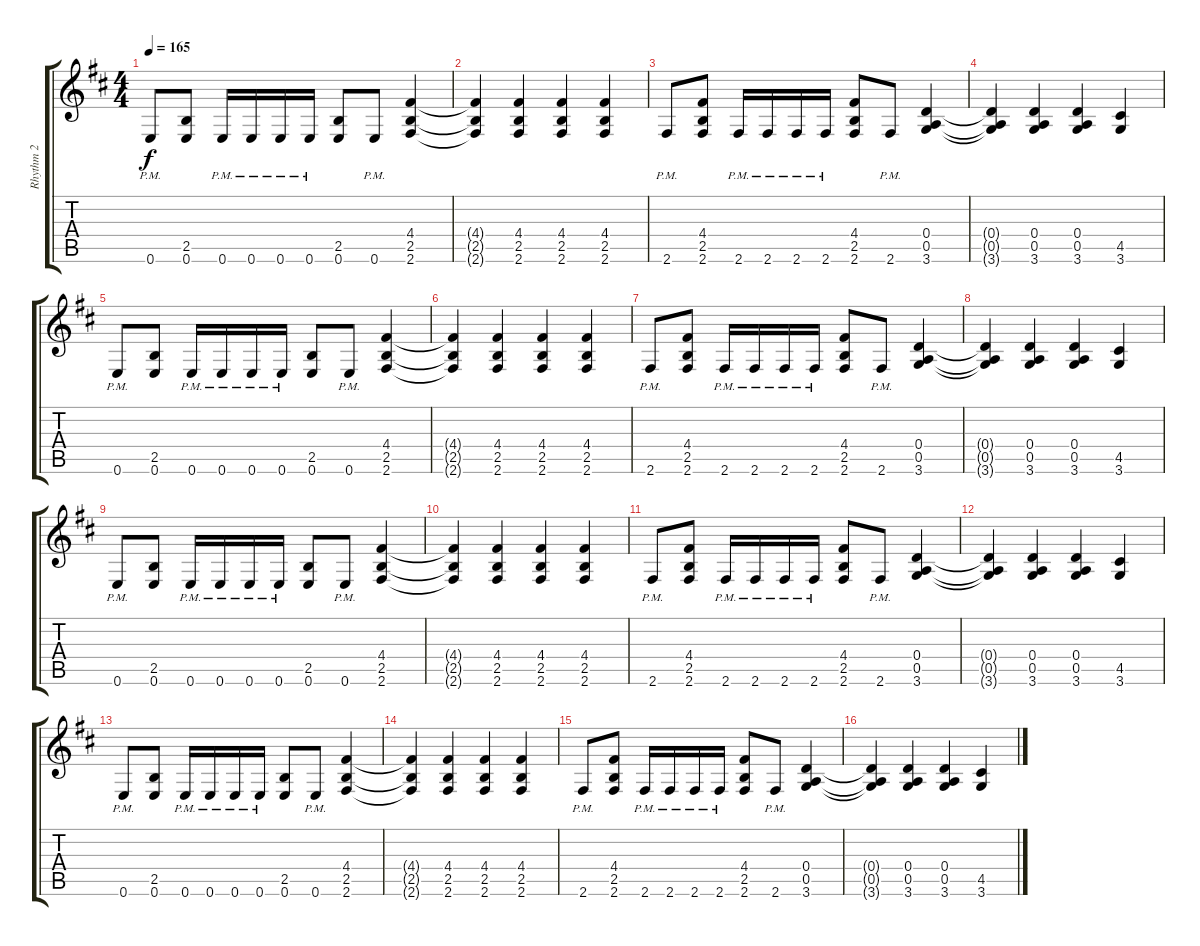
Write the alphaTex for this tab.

\track ("Rhythm 2" "Rhythm 2") {instrument distortionguitar}
\staff {score tabs}
\tuning (E4 B3 G3 D3 A2 E2) {hide}
\ts (4 4)
\tempo 165
\clef g2
\ks bminor
0.6{pm}.8{dy f} (2.5 0.6).8 0.6{pm}.16 0.6{pm}.16 0.6{pm}.16 0.6{pm}.16 (2.5 0.6).8 0.6{pm}.8 (4.4 2.5 2.6).4 |
(4.4{t} 2.5{t} 2.6{t}).4 (4.4 2.5 2.6).4 (4.4 2.5 2.6).4 (4.4 2.5 2.6).4 |
2.6{pm}.8 (4.4 2.5 2.6).8 2.6{pm}.16 2.6{pm}.16 2.6{pm}.16 2.6{pm}.16 (4.4 2.5 2.6).8 2.6{pm}.8 (0.4 0.5 3.6).4 |
(0.4{t} 0.5{t} 3.6{t}).4 (0.4 0.5 3.6).4 (0.4 0.5 3.6).4 (4.5 3.6).4 |
0.6{pm}.8 (2.5 0.6).8 0.6{pm}.16 0.6{pm}.16 0.6{pm}.16 0.6{pm}.16 (2.5 0.6).8 0.6{pm}.8 (4.4 2.5 2.6).4 |
(4.4{t} 2.5{t} 2.6{t}).4 (4.4 2.5 2.6).4 (4.4 2.5 2.6).4 (4.4 2.5 2.6).4 |
2.6{pm}.8 (4.4 2.5 2.6).8 2.6{pm}.16 2.6{pm}.16 2.6{pm}.16 2.6{pm}.16 (4.4 2.5 2.6).8 2.6{pm}.8 (0.4 0.5 3.6).4 |
(0.4{t} 0.5{t} 3.6{t}).4 (0.4 0.5 3.6).4 (0.4 0.5 3.6).4 (4.5 3.6).4 |
0.6{pm}.8 (2.5 0.6).8 0.6{pm}.16 0.6{pm}.16 0.6{pm}.16 0.6{pm}.16 (2.5 0.6).8 0.6{pm}.8 (4.4 2.5 2.6).4 |
(4.4{t} 2.5{t} 2.6{t}).4 (4.4 2.5 2.6).4 (4.4 2.5 2.6).4 (4.4 2.5 2.6).4 |
2.6{pm}.8 (4.4 2.5 2.6).8 2.6{pm}.16 2.6{pm}.16 2.6{pm}.16 2.6{pm}.16 (4.4 2.5 2.6).8 2.6{pm}.8 (0.4 0.5 3.6).4 |
(0.4{t} 0.5{t} 3.6{t}).4 (0.4 0.5 3.6).4 (0.4 0.5 3.6).4 (4.5 3.6).4 |
0.6{pm}.8 (2.5 0.6).8 0.6{pm}.16 0.6{pm}.16 0.6{pm}.16 0.6{pm}.16 (2.5 0.6).8 0.6{pm}.8 (4.4 2.5 2.6).4 |
(4.4{t} 2.5{t} 2.6{t}).4 (4.4 2.5 2.6).4 (4.4 2.5 2.6).4 (4.4 2.5 2.6).4 |
2.6{pm}.8 (4.4 2.5 2.6).8 2.6{pm}.16 2.6{pm}.16 2.6{pm}.16 2.6{pm}.16 (4.4 2.5 2.6).8 2.6{pm}.8 (0.4 0.5 3.6).4 |
(0.4{t} 0.5{t} 3.6{t}).4 (0.4 0.5 3.6).4 (0.4 0.5 3.6).4 (4.5 3.6).4
